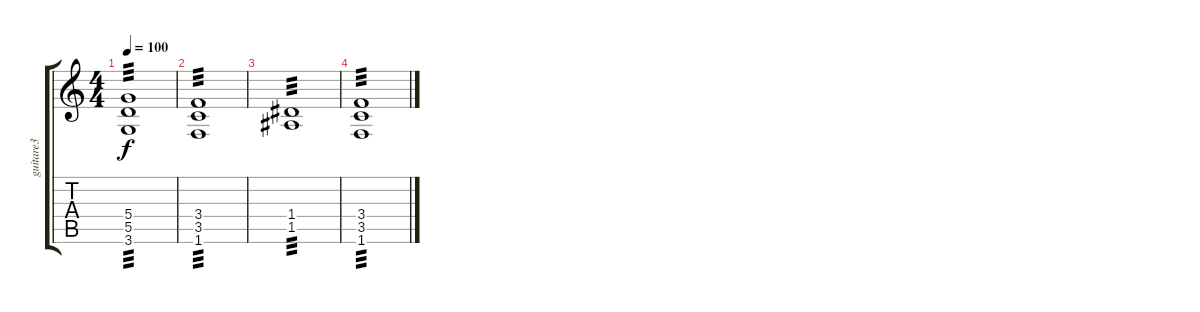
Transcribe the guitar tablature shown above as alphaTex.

\track ("guitare3" "guitare3") {instrument distortionguitar}
\staff {score tabs}
\tuning (E4 B3 G3 D3 A2 E2) {hide}
\ts (4 4)
\tempo 100
\clef g2
\ks c
(5.4 5.5 3.6).1{tp 3 dy f} |
(3.4 3.5 1.6).1{tp 3} |
(1.4 1.5).1{tp 3} |
(3.4 3.5 1.6).1{tp 3}
